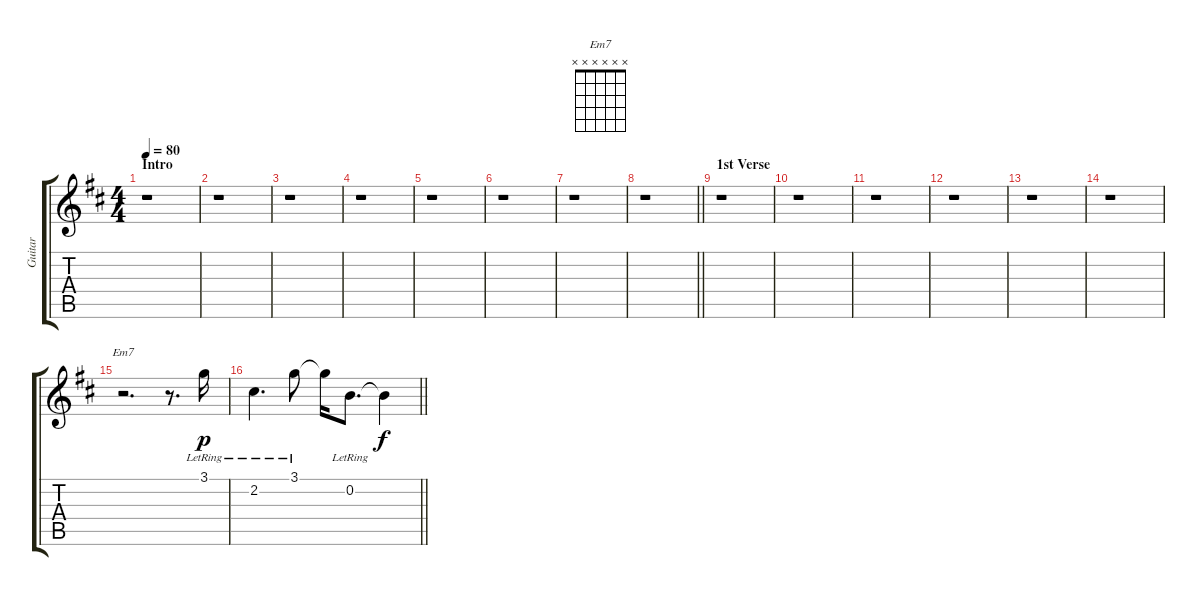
\track ("Guitar" "Guitar") {instrument electricguitarclean}
\staff {score tabs}
\tuning (E4 B3 G3 D3 A2 E2) {hide}
\chord ("Em7" x x x x x x)
\ts (4 4)
\section ("" "Intro")
\tempo 80
\clef g2
\ks d
r.1{dy p instrument electricguitarclean} |
r.1 |
r.1 |
r.1 |
r.1 |
r.1 |
r.1 |
\barLineRight lightlight
r.1 |
\section ("" "1st Verse")
r.1 |
r.1 |
r.1 |
r.1 |
r.1 |
r.1 |
r.2{d ch "Em7"} r.8{d} 3.1{lr}.16 |
\barLineRight lightlight
2.2{lr}.4{d} 3.1{lr}.8 3.1{t}.16 0.2{lr}.8{d} 0.2{t}.4{dy f}
